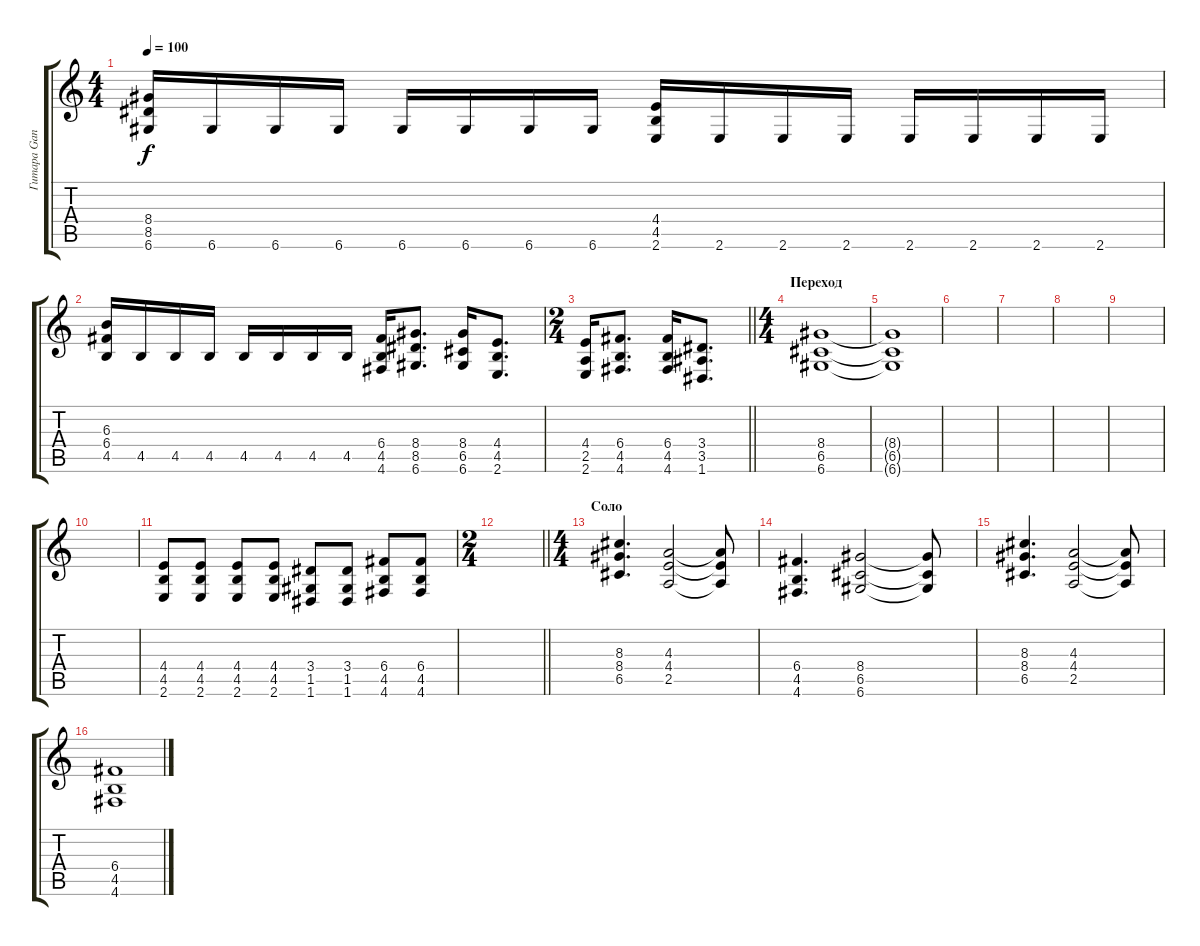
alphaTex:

\track ("Гитара Gang" "Гитара Gan") {instrument distortionguitar}
\staff {score tabs}
\tuning (D4 A3 F3 C3 G2 D2) {hide}
\ts (4 4)
\tempo 100
\clef g2
\ks c
(8.4 8.5 6.6).16{dy f} 6.6.16 6.6.16 6.6.16 6.6.16 6.6.16 6.6.16 6.6.16 (4.4 4.5 2.6).16 2.6.16 2.6.16 2.6.16 2.6.16 2.6.16 2.6.16 2.6.16 |
(6.3 6.4 4.5).16 4.5.16 4.5.16 4.5.16 4.5.16 4.5.16 4.5.16 4.5.16 (6.4 4.5 4.6).16 (8.4 8.5 6.6).8{d} (8.4 6.5 6.6).16 (4.4 4.5 2.6).8{d} |
\ts (2 4)
\barLineRight lightlight
(4.4 2.5 2.6).16 (6.4 4.5 4.6).8{d} (6.4 4.5 4.6).16 (3.4 3.5 1.6).8{d} |
\ts (4 4)
\section ("" "Переход")
(8.4 6.5 6.6).1{volume 0} |
(8.4{t} 6.5{t} 6.6{t}).1 |
|
|
|
|
|
(4.4 4.5 2.6).8 (4.4 4.5 2.6).8 (4.4 4.5 2.6).8 (4.4 4.5 2.6).8 (3.4 1.5 1.6).8 (3.4 1.5 1.6).8 (6.4 4.5 4.6).8 (6.4 4.5 4.6).8 |
\ts (2 4)
\barLineRight lightlight
|
\ts (4 4)
\section ("" "Соло")
(8.3 8.4 6.5).4{d} (4.3 4.4 2.5).2 (4.3{t} 4.4{t} 2.5{t}).8 |
(6.4 4.5 4.6).4{d} (8.4 6.5 6.6).2 (8.4{t} 6.5{t} 6.6{t}).8 |
(8.3 8.4 6.5).4{d} (4.3 4.4 2.5).2 (4.3{t} 4.4{t} 2.5{t}).8 |
(6.4 4.5 4.6).1
